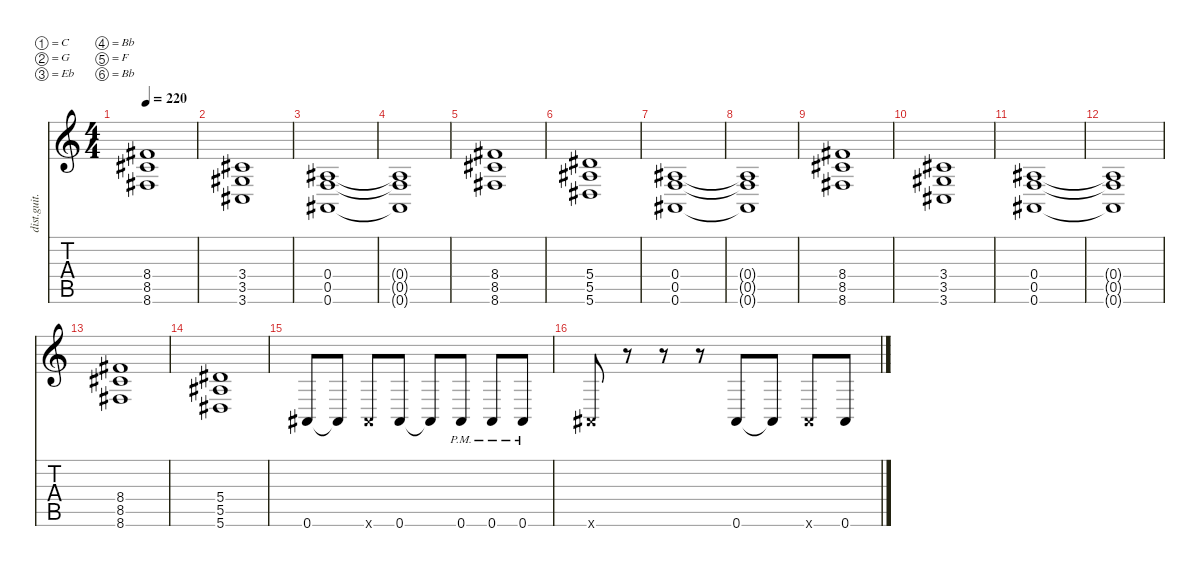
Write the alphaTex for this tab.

\defaultSystemsLayout 4
\hideDynamics
\bracketExtendMode nobrackets
\otherSystemsTrackNameOrientation horizontal
\track ("riff" "dist.guit.") {instrument distortionguitar}
\staff {score tabs}
\tuning (C4 G3 Eb3 Bb2 F2 Bb1)
\ts (4 4)
\tempo 220
\clef g2
\ks c
(8.6{acc #} 8.5{acc #} 8.4{acc #}).1{dy mf beam Up} |
(3.6{acc #} 3.5{acc #} 3.4{acc #}).1{beam Up} |
(0.6{acc #} 0.5 0.4{acc #}).1{beam Up} |
(0.6{t acc #} 0.5{t} 0.4{t acc #}).1{beam Up} |
(8.6{acc #} 8.5{acc #} 8.4{acc #}).1{beam Up} |
(5.6{acc #} 5.5{acc #} 5.4{acc #}).1{beam Up} |
(0.6{acc #} 0.5 0.4{acc #}).1{beam Up} |
(0.6{t acc #} 0.5{t} 0.4{t acc #}).1{beam Up} |
(8.6{acc #} 8.5{acc #} 8.4{acc #}).1{beam Up} |
(3.6{acc #} 3.5{acc #} 3.4{acc #}).1{beam Up} |
(0.6{acc #} 0.5 0.4{acc #}).1{beam Up} |
(0.6{t acc #} 0.5{t} 0.4{t acc #}).1{beam Up} |
(8.6{acc #} 8.5{acc #} 8.4{acc #}).1{beam Up} |
(5.6{acc #} 5.5{acc #} 5.4{acc #}).1{beam Up} |
0.6{acc #}.8{beam Up} 0.6{t acc #}.8{beam Up} 0.6{x acc #}.8{beam Up} 0.6{acc #}.8{beam Up} 0.6{t acc #}.8{beam Up} 0.6{pm acc #}.8{beam Up} 0.6{pm acc #}.8{beam Up} 0.6{pm acc #}.8{beam Up} |
0.6{x acc #}.8{beam Up} r.8{beam Up} r.8{beam Up} r.8{beam Up} 0.6{acc #}.8{beam Up} 0.6{t acc #}.8{beam Up} 0.6{x acc #}.8{beam Up} 0.6{acc #}.8{beam Up}
